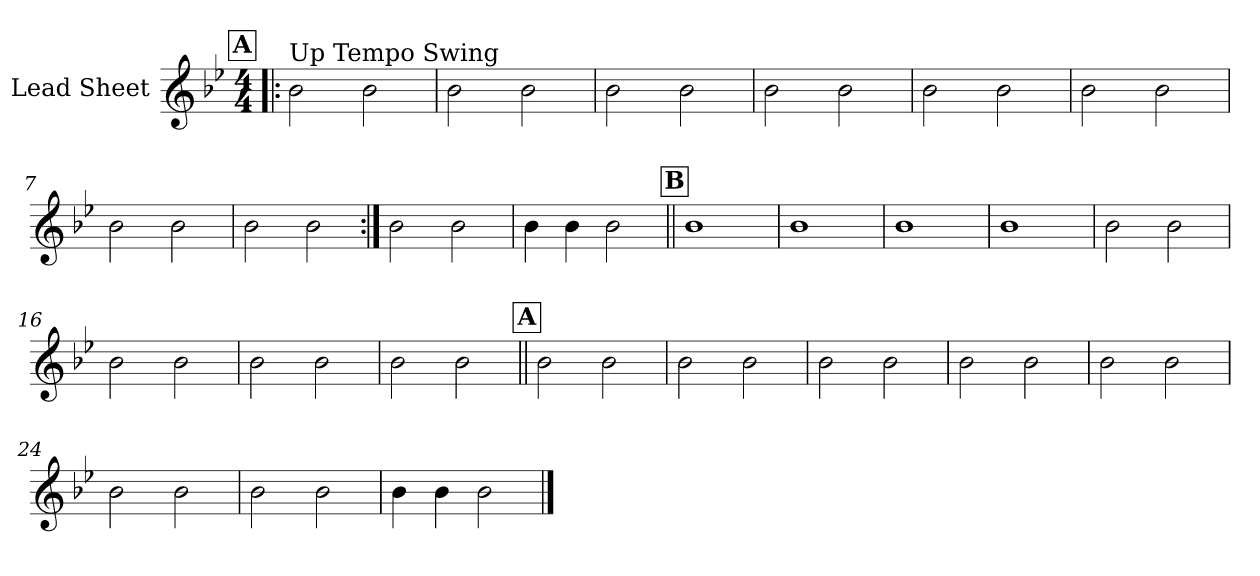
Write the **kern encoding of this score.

**kern
*part1
*staff1
*I"Lead Sheet
*clefG2
*k[b-e-]
*B-:
*M4/4
!!LO:REH:place=s1:a:fs=14:t=A
=1!|:
!LO:TX:a:t=Up Tempo Swing
2b-\
2b-\
=2
2b-\
2b-\
=3
2b-\
2b-\
=4
2b-\
2b-\
!!LO:LB:g=z
=5
2b-\
2b-\
=6
2b-\
2b-\
=7
2b-\
2b-\
=8
2b-\
2b-\
!!LO:LB:g=z
=9:|!
2b-\
2b-\
=10
4b-\
4b-\
2b-\
!!LO:LB:g=z
!!LO:REH:place=s1:a:fs=14:t=B
=11||
1b-
=12
1b-
=13
1b-
=14
1b-
!!LO:LB:g=z
=15
2b-\
2b-\
=16
2b-\
2b-\
=17
2b-\
2b-\
=18
2b-\
2b-\
!!LO:LB:g=z
!!LO:REH:place=s1:a:fs=14:t=A
=19||
2b-\
2b-\
=20
2b-\
2b-\
=21
2b-\
2b-\
=22
2b-\
2b-\
!!LO:LB:g=z
=23
2b-\
2b-\
=24
2b-\
2b-\
=25
2b-\
2b-\
=26
4b-\
4b-\
2b-\
==
*-
